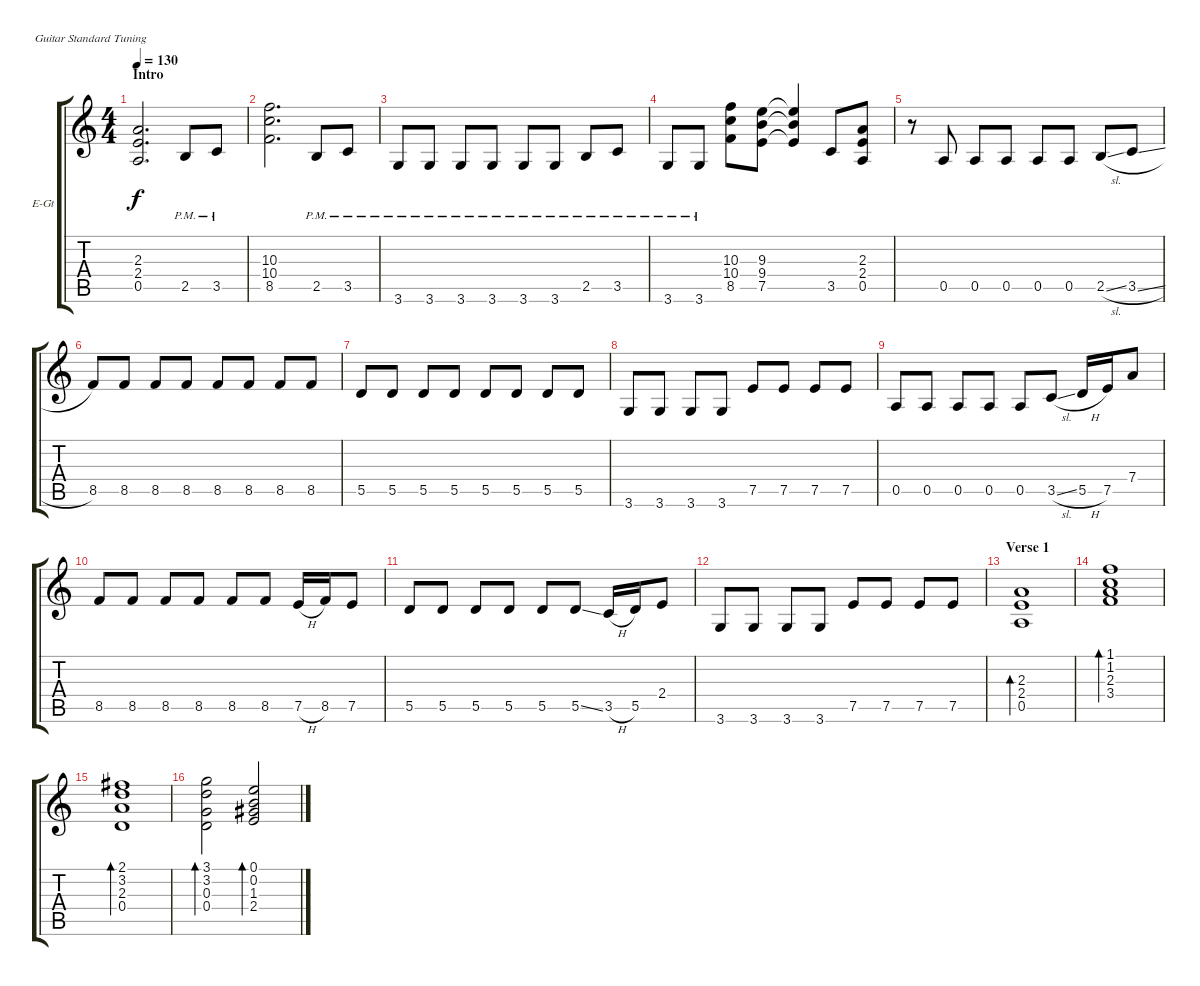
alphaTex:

\defaultSystemsLayout 4
\bracketExtendMode groupsimilarinstruments
\firstSystemTrackNameOrientation horizontal
\otherSystemsTrackNameOrientation horizontal
\track ("Marty Friedman " "E-Gt") {instrument distortionguitar}
\staff {score tabs}
\tuning (E4 B3 G3 D3 A2 E2)
\ts (4 4)
\section ("" "Intro")
\tempo 130
\clef g2
\ks c
(2.3 2.4 0.5).2{d dy f instrument distortionguitar} 2.5{pm}.8 3.5{pm}.8 |
(10.3 10.4 8.5).2{d} 2.5{pm}.8 3.5{pm}.8 |
3.6{pm}.8 3.6{pm}.8 3.6{pm}.8 3.6{pm}.8 3.6{pm}.8 3.6{pm}.8 2.5{pm}.8 3.5{pm}.8 |
3.6{pm}.8 3.6{pm}.8 (10.3 10.4 8.5).8 (9.3 9.4 7.5).8 (9.3{t} 9.4{t} 7.5{t}).4 3.5.8 (2.3 2.4 0.5).8 |
r.8 0.5.8 0.5.8 0.5.8 0.5.8 0.5.8 2.5{sl}.8 3.5{sl}.8 |
8.5.8 8.5.8 8.5.8 8.5.8 8.5.8 8.5.8 8.5.8 8.5.8 |
5.5.8 5.5.8 5.5.8 5.5.8 5.5.8 5.5.8 5.5.8 5.5.8 |
3.6.8 3.6.8 3.6.8 3.6.8 7.5.8 7.5.8 7.5.8 7.5.8 |
0.5.8 0.5.8 0.5.8 0.5.8 0.5.8 3.5{sl}.8 5.5{h}.16 7.5.16 7.4.8 |
8.5.8 8.5.8 8.5.8 8.5.8 8.5.8 8.5.8 7.5{h}.16 8.5.16 7.5.8 |
5.5.8 5.5.8 5.5.8 5.5.8 5.5.8 5.5{ss}.8 3.5{h}.16 5.5.16 2.4.8 |
3.6.8 3.6.8 3.6.8 3.6.8 7.5.8 7.5.8 7.5.8 7.5.8 |
\section ("" "Verse 1")
(2.3 2.4 0.5).1{bd 480} |
(1.1 1.2 2.3 3.4).1{bd 480} |
(2.1 3.2 2.3 0.4).1{bd 480} |
(3.1 3.2 0.3 0.4).2{bd 480} (0.1 0.2 1.3 2.4).2{bd 480}
